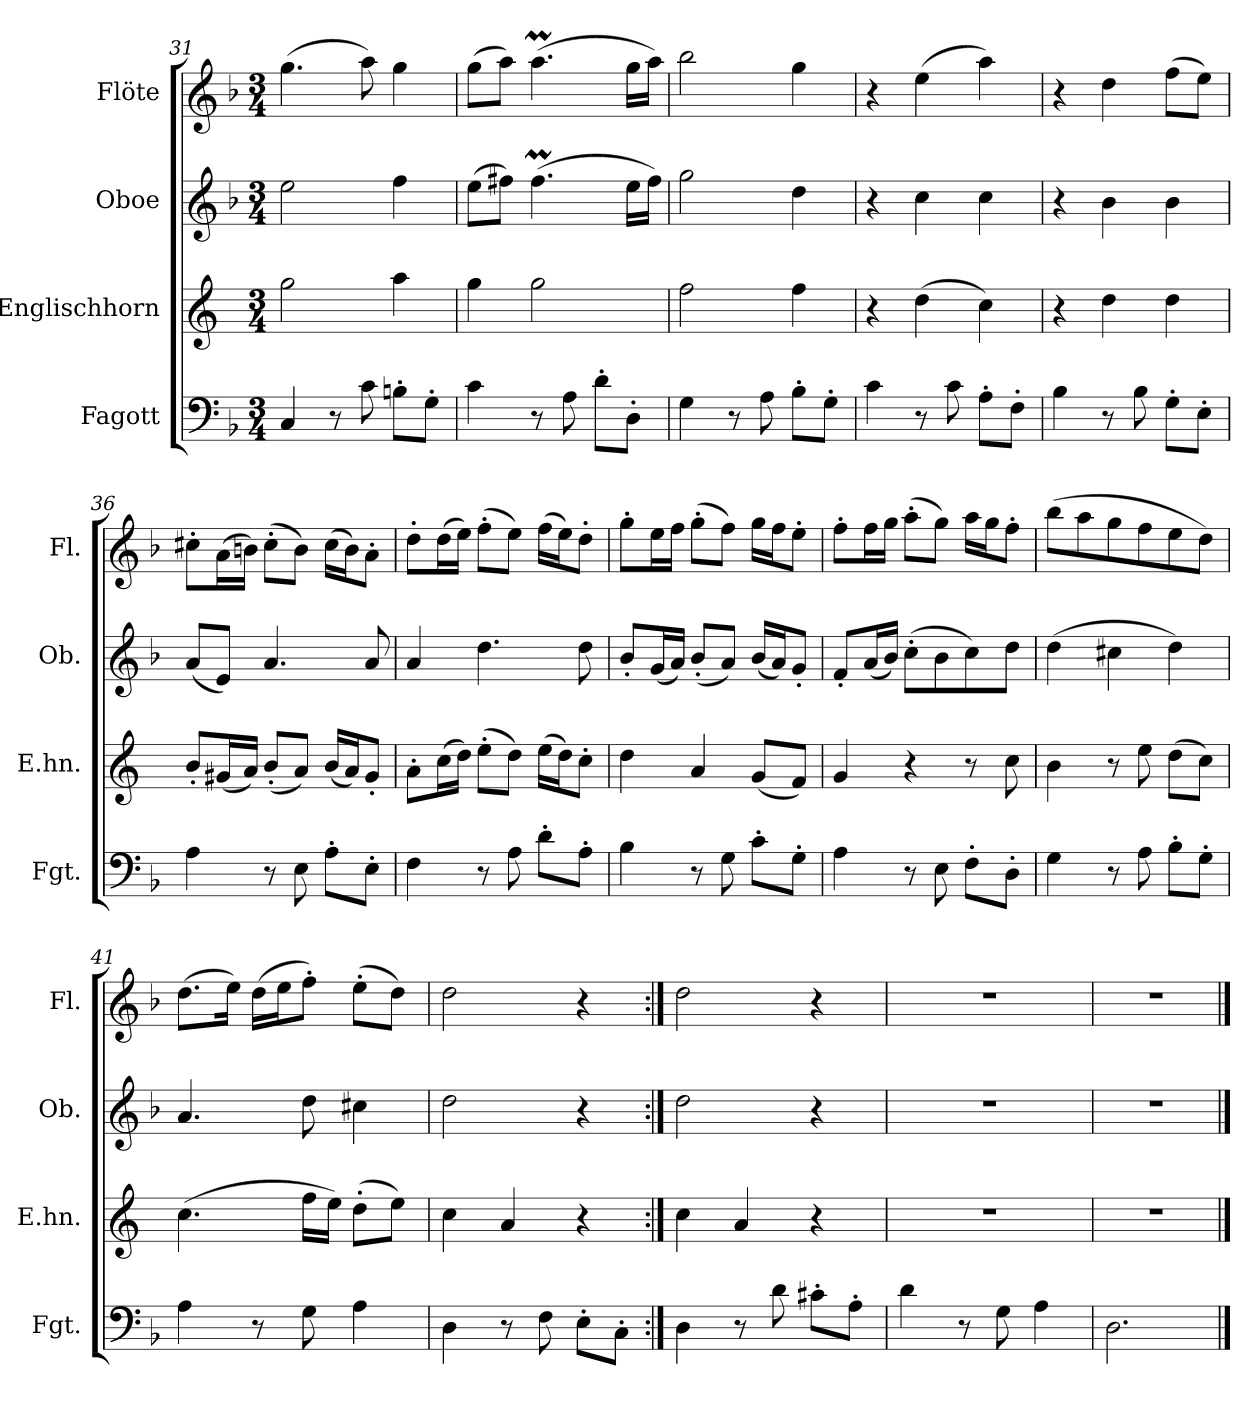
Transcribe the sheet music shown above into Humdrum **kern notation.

**kern	**kern	**kern	**kern
*part4	*part3	*part2	*part1
*staff4	*staff3	*staff2	*staff1
*I"Fagott	*I"Englischhorn	*I"Oboe	*I"Flöte
*I'Fgt.	*I'E.hn.	*I'Ob.	*I'Fl.
*clefF4	*clefG2	*clefG2	*clefG2
*	*ITrd4c7	*	*
*k[b-]	*k[b-]	*k[b-]	*k[b-]
*M3/4	*M3/4	*M3/4	*M3/4
=31	=31	=31	=31
4C/	2cc\	2ee\	(>4.gg\
8r	.	.	.
8c\	.	.	8aa\)
8Bn'\L	4dd\	4ff\	4gg\
8G'\J	.	.	.
!!LO:LB:g=z
=32	=32	=32	=32
4c\	4cc\	(>8ee\L	(>8gg\L
.	.	8ff#X\J)	8aa\J)
8r	2cc\	(>4.ff#m\	(>4.aam\
8A\	.	.	.
8d'\L	.	.	.
8D'\J	.	16ee\LL	16gg\LL
.	.	16ff#\JJ)	16aa\JJ)
=33	=33	=33	=33
4G\	2b-\	2gg\	2bb-\
8r	.	.	.
8A\	.	.	.
8B-'\L	4b-\	4dd\	4gg\
8G'\J	.	.	.
=34	=34	=34	=34
4c\	4r	4r	4r
8r	(>4g\	4cc\	(>4ee\
8c\	.	.	.
8A'\L	4f\)	4cc\	4aa\)
8F'\J	.	.	.
=35	=35	=35	=35
4B-\	4r	4r	4r
8r	4g\	4b-\	4dd\
8B-\	.	.	.
8G'\L	4g\	4b-\	(>8ff\L
8E'\J	.	.	8ee\J)
=36	=36	=36	=36
4A\	8e'/L	(<8a/L	8cc#X'\L
.	(<16c#X/L	8e/J)	(>16a\L
.	16d/JJ)	.	16bn\JJ)
8r	(<8e'/L	4.a/	(>8cc#'\L
8E\	8d/J)	.	8b\J)
8A'\L	(<16e/LL	.	(>16cc#\LL
.	16d/J)	.	16b\J)
8E'\J	8c#'/J	8a/	8a'\J
=37	=37	=37	=37
4F\	8d'\L	4a/	8dd'\L
.	(>16f\L	.	(>16dd\L
.	16g\JJ)	.	16ee\JJ)
8r	(>8a'\L	4.dd\	(>8ff'\L
8A\	8g\J)	.	8ee\J)
8d'\L	(>16a\LL	.	(>16ff\LL
.	16g\J)	.	16ee\J)
8A'\J	8f'\J	8dd\	8dd'\J
!!LO:PB:g=z
=38	=38	=38	=38
4B-\	4g\	8b-'/L	8gg'\L
.	.	(<16g/L	16ee\L
.	.	16a/JJ)	16ff\JJ
8r	4d/	(<8b-'/L	(>8gg'\L
8G\	.	8a/J)	8ff\J)
8c'\L	(<8c/L	(<16b-/LL	16gg\LL
.	.	16a/J)	16ff\J
8G'\J	8B-/J)	8g'/J	8ee'\J
=39	=39	=39	=39
4A\	4c/	8f'/L	8ff'\L
.	.	(<16a/L	16ff\L
.	.	16b-/JJ)	16gg\JJ
8r	4r	(>8cc'\L	(>8aa'\L
8E\	.	8b-\	8gg\J)
8F'\L	8r	8cc\)	16aa\LL
.	.	.	16gg\J
8D'\J	8f\	8dd\J	8ff'\J
=40	=40	=40	=40
4G\	4e\	(>4dd\	(>8bb-\L
.	.	.	8aa\
8r	8r	4cc#X\	8gg\
8A\	8a\	.	8ff\
8B-'\L	(>8g\L	4dd\)	8ee\
8G'\J	8f\J)	.	8dd\J)
=41	=41	=41	=41
4A\	(>4.f\	4.a/	(>8.dd\L
.	.	.	16ee\Jk)
8r	.	.	(>16dd\LL
.	.	.	16ee\J
8G\	16b-\LL	8dd\	8ff'\J)
.	16a\JJ)	.	.
4A\	(>8g'\L	4cc#X\	(>8ee'\L
.	8a\J)	.	8dd\J)
=42	=42	=42	=42
4D\	4f\	2dd\	2dd\
8r	4d/	.	.
8F\	.	.	.
8E'\L	4r	4r	4r
8C'\J	.	.	.
=43:|!	=43:|!	=43:|!	=43:|!
4D\	4f\	2dd\	2dd\
8r	4d/	.	.
8d\	.	.	.
8c#X'\L	4r	4r	4r
8A'\J	.	.	.
!!LO:LB:g=z
=44	=44	=44	=44
*	*	*	*^
*	*	*	*	*^
4d\	2.r	2.r	2.r	4.ryy	2ryy
8r	.	.	.	.	.
*	*	*	*MM80	*	*
8G\	.	.	.	4.ryy	.
*	*	*	*MM70	*	*
4A\	.	.	.	.	4ryy
*	*	*	*v	*v	*v
=45	=45	=45	=45
*	*	*	*MM60
2.D\	2.r	2.r	2.r
==	==	==	==
*-	*-	*-	*-
